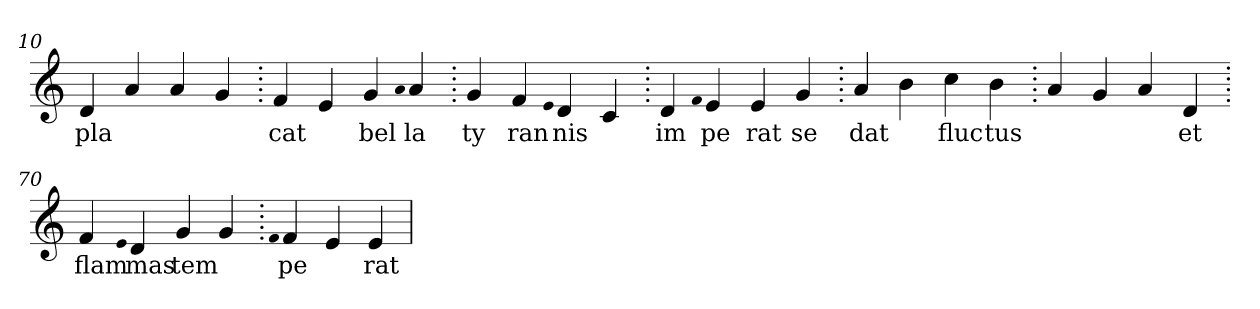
**kern	**text
*part1	*part1
*staff1	*staff1
*clefG2	*
=10.	=10.
4d	pla
4a	.
4a	.
4g	.
=20.	=20.
4f	cat
4e	.
4g	bel
qqa	.
4a	la
=30.	=30.
4g	ty
4f	ran
qqe	.
4d	nis
4c	.
=40.	=40.
4d	im
qqf	.
4e	pe
4e	rat
4g	se
=50.	=50.
4a	dat
4b	.
4cc	fluc
4b	tus
=60.	=60.
4a	.
4g	.
4a	.
4d	et
=70.	=70.
4f	flam
qqe	.
4d	mas
4g	tem
4g	.
=80.	=80.
qqf	.
4f	pe
4e	.
4e	rat
=	=
*-	*-
